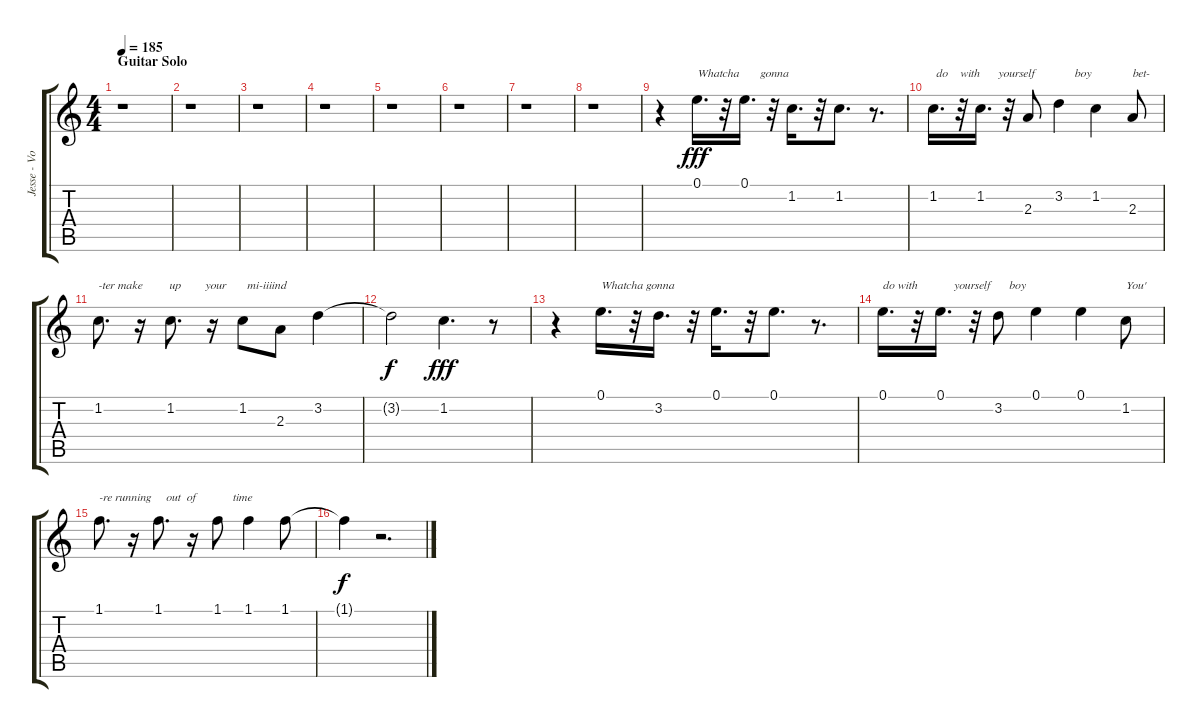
\track ("Jesse - Vocals" "Jesse - Vo") {instrument fretlessbass}
\staff {score tabs}
\tuning (E4 B3 G3 D3 A2 E2) {hide}
\ts (4 4)
\section ("" "Guitar Solo")
\tempo 185
\clef g2
\ks c
r.1{dy fff} |
r.1 |
r.1 |
r.1 |
r.1 |
r.1 |
r.1 |
r.1 |
r.4 0.1.16{d txt "Whatcha       gonna"} r.32 0.1.16{d} r.32 1.2.16{d} r.32 1.2.8{d} r.8{d} |
1.2.16{d txt " do    with      yourself             boy"} r.32 1.2.16{d} r.32 2.3.8 3.2.4 1.2.4 2.3.8{txt "bet-"} |
1.2.8{d txt "-ter make         up        your       mi-iiiind "} r.16 1.2.8{d} r.16 1.2.8 2.3.8 3.2.4 |
3.2{t}.2{dy f} 1.2.4{d dy fff} r.8 |
r.4 0.1.16{d txt "Whatcha gonna"} r.32 3.2.16{d} r.32 0.1.16{d} r.32 0.1.8{d} r.8{d} |
0.1.16{d txt "do with            yourself      boy    "} r.32 0.1.16{d} r.32 3.2.8 0.1.4 0.1.4 1.2.8{txt "You'"} |
1.1.8{d txt "-re running     out  of            time "} r.16 1.1.8{d} r.16 1.1.8 1.1.4 1.1.8 |
1.1{t}.4{dy f} r.2{d}
